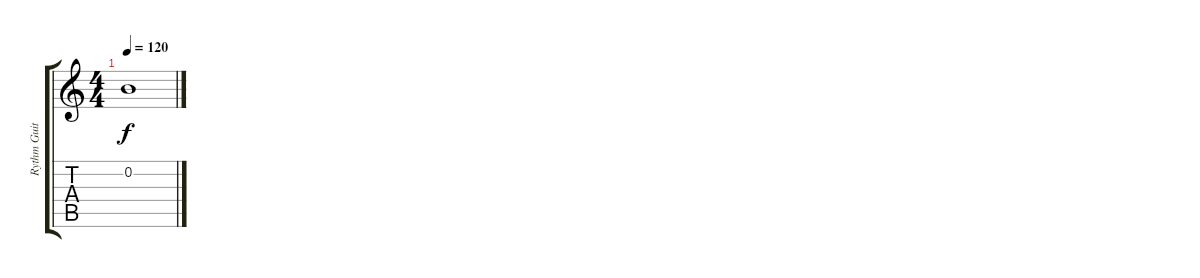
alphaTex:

\track ("Rythm Guitar" "Rythm Guit") {instrument overdrivenguitar}
\staff {score tabs}
\tuning (E4 B3 G3 D3 A2 E2) {hide}
\ts (4 4)
\tempo 120
\clef g2
\ks c
0.2.1{dy f}
